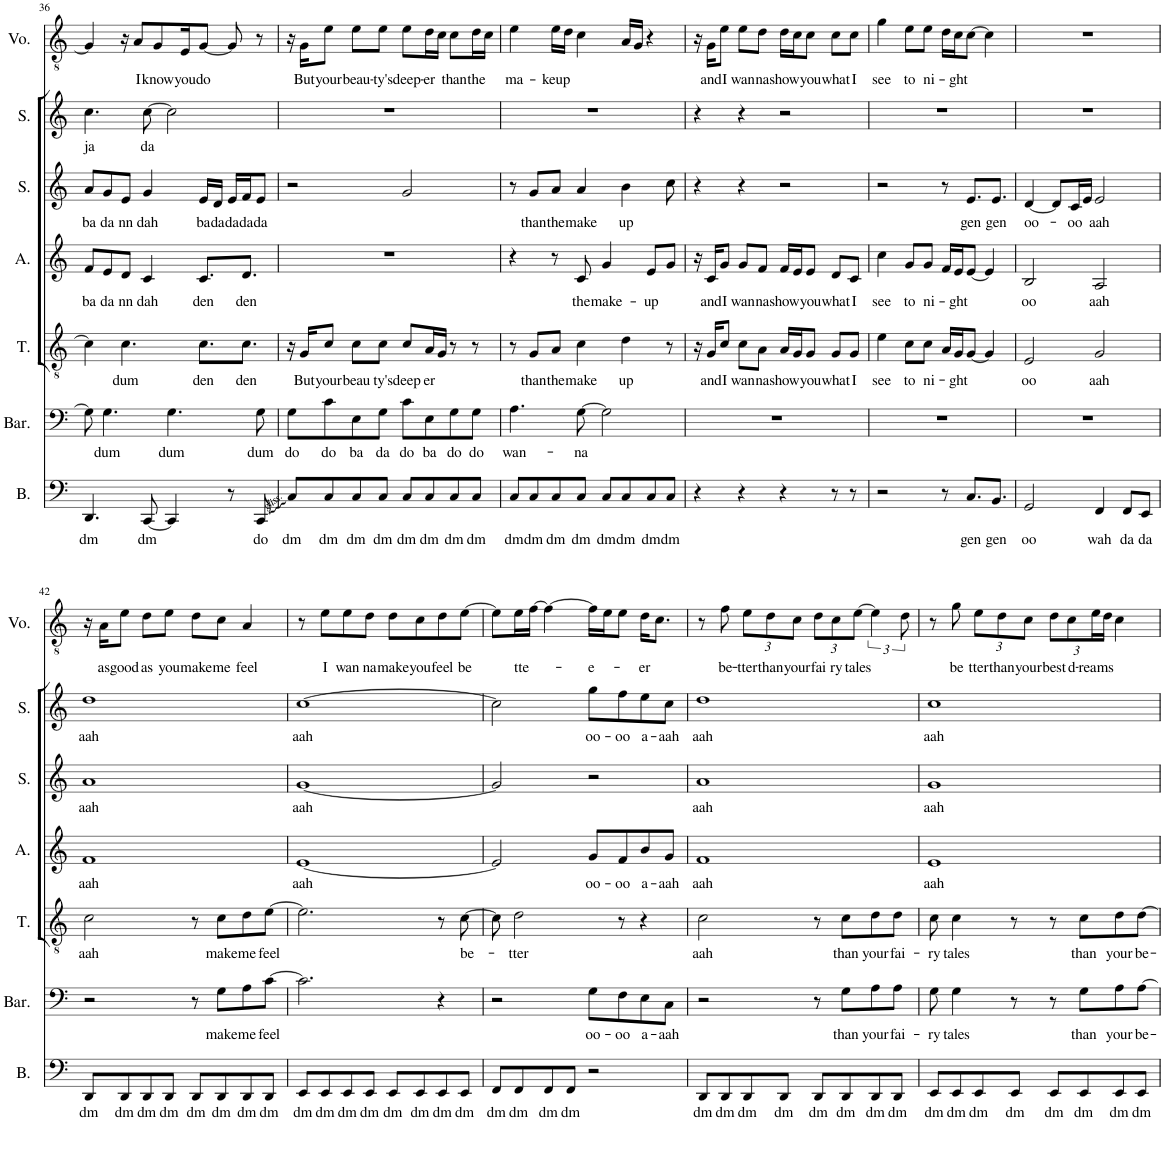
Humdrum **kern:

**kern	**text	**kern	**text	**kern	**text	**kern	**text	**kern	**text	**kern	**text	**kern	**text
*part7	*part7	*part6	*part6	*part5	*part5	*part4	*part4	*part3	*part3	*part2	*part2	*part1	*part1
*staff7	*staff7	*staff6	*staff6	*staff5	*staff5	*staff4	*staff4	*staff3	*staff3	*staff2	*staff2	*staff1	*staff1
*I"Bass	*	*I"Baritone	*	*I"Tenor	*	*I"Alto	*	*I"Soprano	*	*I"Soprano	*	*I"Voice	*
*I'B.	*	*I'Bar.	*	*I'T.	*	*I'A.	*	*I'S.	*	*I'S.	*	*I'Vo.	*
!!LO:PB:g=z
*clefF4	*	*clefF4	*	*clefGv2	*	*clefG2	*	*clefG2	*	*clefG2	*	*clefGv2	*
*k[]	*	*k[]	*	*k[]	*	*k[]	*	*k[]	*	*k[]	*	*k[]	*
*M4/4	*	*M4/4	*	*M4/4	*	*M4/4	*	*M4/4	*	*M4/4	*	*M4/4	*
=36	=36	=36	=36	=36	=36	=36	=36	=36	=36	=36	=36	=36	=36
!	!LO:LY:b	!	!	!	!	!	!LO:LY:b	!	!LO:LY:b	!	!LO:LY:b	!	!
4.DD/	dm	8G\]	.	4c\]	.	8f/L	ba	8a/L	ba	4.cc\	ja	4G/]	.
!	!	!	!LO:LY:b	!	!	!	!LO:LY:b	!	!LO:LY:b	!	!	!	!
.	.	4.G\	dum	.	.	8e/	da	8g/	da	.	.	.	.
!	!	!	!	!	!LO:LY:b	!	!LO:LY:b	!	!LO:LY:b	!	!	!	!
.	.	.	.	4.c\	dum	8d/J	nn	8e/J	nn	.	.	16r	.
!	!	!	!	!	!	!	!	!	!	!	!	!	!LO:LY:b
.	.	.	.	.	.	.	.	.	.	.	.	8A/L	I
!	!LO:LY:b	!	!	!	!	!	!LO:LY:b	!	!LO:LY:b	!	!LO:LY:b	!	!
[8CC/	dm	.	.	.	.	4c/	dah	4g/	dah	[8cc\	da	.	.
!	!	!	!	!	!	!	!	!	!	!	!	!	!LO:LY:b
.	.	.	.	.	.	.	.	.	.	.	.	8G/	know
!	!	!	!LO:LY:b	!	!	!	!	!	!	!	!	!	!
4CC/]	.	4.G\	dum	.	.	.	.	.	.	2cc\]	.	.	.
!	!	!	!	!	!	!	!	!	!	!	!	!	!LO:LY:b
.	.	.	.	.	.	.	.	.	.	.	.	16E/K	you
!	!	!	!	!	!LO:LY:b	!	!LO:LY:b	!	!LO:LY:b	!	!	!	!LO:LY:b
.	.	.	.	8.c\L	den	8.c/L	den	16e/LL	ba	.	.	[8G/J	do
!	!	!	!	!	!	!	!	!	!LO:LY:b	!	!	!	!
.	.	.	.	.	.	.	.	16d/JJ	da	.	.	.	.
!	!	!	!	!	!	!	!	!	!LO:LY:b	!	!	!	!
8r	.	.	.	.	.	.	.	16e/LL	da	.	.	8G/]	.
!	!	!	!	!	!LO:LY:b	!	!LO:LY:b	!	!LO:LY:b	!	!	!	!
.	.	.	.	8.c\J	den	8.d/J	den	16f/J	da	.	.	.	.
!	!LO:LY:b	!	!LO:LY:b	!	!	!	!	!	!LO:LY:b	!	!	!	!
8CC/	do	8G\	dum	.	.	.	.	8e/J	da	.	.	8r	.
=37	=37	=37	=37	=37	=37	=37	=37	=37	=37	=37	=37	=37	=37
!	!LO:LY:b	!	!LO:LY:b	!	!	!	!	!	!	!	!	!	!
8C/L	dm	8G\L	do	16r	.	1r	.	2r	.	1r	.	16r	.
!	!	!	!	!	!LO:LY:b	!	!	!	!	!	!	!	!LO:LY:b
.	.	.	.	16G/KL	But	.	.	.	.	.	.	16G\KL	But
!	!LO:LY:b	!	!LO:LY:b	!	!LO:LY:b	!	!	!	!	!	!	!	!LO:LY:b
8C/	dm	8c\	do	8c/J	your	.	.	.	.	.	.	8e\J	your
!	!LO:LY:b	!	!LO:LY:b	!	!LO:LY:b	!	!	!	!	!	!	!	!LO:LY:b
8C/	dm	8E\	ba	8c\L	beau	.	.	.	.	.	.	8e\L	beau-
!	!LO:LY:b	!	!LO:LY:b	!	!LO:LY:b	!	!	!	!	!	!	!	!LO:LY:b
8C/J	dm	8G\J	da	8c\J	ty's	.	.	.	.	.	.	8e\J	-ty's
!	!LO:LY:b	!	!LO:LY:b	!	!LO:LY:b	!	!	!	!	!	!	!	!LO:LY:b
8C/L	dm	8c\L	do	8c/L	deep	.	.	2g/	.	.	.	8e\L	deep-
!	!LO:LY:b	!	!LO:LY:b	!	!LO:LY:b	!	!	!	!	!	!	!	!LO:LY:b
8C/	dm	8E\	ba	16A/L	er	.	.	.	.	.	.	16d\L	-er
.	.	.	.	16G/JJ	.	.	.	.	.	.	.	16c\JJ	.
!	!LO:LY:b	!	!LO:LY:b	!	!	!	!	!	!	!	!	!	!LO:LY:b
8C/	dm	8G\	do	8r	.	.	.	.	.	.	.	8c\L	than
!	!LO:LY:b	!	!LO:LY:b	!	!	!	!	!	!	!	!	!	!LO:LY:b
8C/J	dm	8G\J	do	8r	.	.	.	.	.	.	.	16d\L	the
.	.	.	.	.	.	.	.	.	.	.	.	16c\JJ	.
=38	=38	=38	=38	=38	=38	=38	=38	=38	=38	=38	=38	=38	=38
!	!LO:LY:b	!	!LO:LY:b	!	!	!	!	!	!	!	!	!	!LO:LY:b
8C/L	dm	4.A\	wan-	8r	.	4r	.	8r	.	1r	.	4e\	ma-
!	!LO:LY:b	!	!	!	!LO:LY:b	!	!	!	!LO:LY:b	!	!	!	!
8C/	dm	.	.	8G/L	than	.	.	8g/L	than	.	.	.	.
!	!LO:LY:b	!	!	!	!LO:LY:b	!	!	!	!LO:LY:b	!	!	!	!LO:LY:b
8C/	dm	.	.	8A/J	the	8r	.	8a/J	the	.	.	16e\LL	-keup
.	.	.	.	.	.	.	.	.	.	.	.	16d\JJ	.
!	!LO:LY:b	!	!LO:LY:b	!	!LO:LY:b	!	!LO:LY:b	!	!LO:LY:b	!	!	!	!
8C/J	dm	[8G\	-na	4c\	make	8c/	the	4a/	make	.	.	4c\	.
!	!LO:LY:b	!	!	!	!	!	!LO:LY:b	!	!	!	!	!	!
8C/L	dm	2G\]	.	.	.	4g/	make-	.	.	.	.	.	.
!	!LO:LY:b	!	!	!	!LO:LY:b	!	!	!	!LO:LY:b	!	!	!	!
8C/	dm	.	.	4d\	up	.	.	4b\	up	.	.	16A/LL	.
.	.	.	.	.	.	.	.	.	.	.	.	16G/JJ	.
!	!LO:LY:b	!	!	!	!	!	!LO:LY:b	!	!	!	!	!	!
8C/	dm	.	.	.	.	8e/L	-up	.	.	.	.	4r	.
!	!LO:LY:b	!	!	!	!	!	!	!	!	!	!	!	!
8C/J	dm	.	.	8r	.	8g/J	.	8cc\	.	.	.	.	.
=39	=39	=39	=39	=39	=39	=39	=39	=39	=39	=39	=39	=39	=39
4r	.	1r	.	16r	.	16r	.	4r	.	4r	.	16r	.
!	!	!	!	!	!LO:LY:b	!	!LO:LY:b	!	!	!	!	!	!LO:LY:b
.	.	.	.	16G/KL	and	16c/KL	and	.	.	.	.	16G\KL	and
!	!	!	!	!	!LO:LY:b	!	!LO:LY:b	!	!	!	!	!	!LO:LY:b
.	.	.	.	8c/J	I	8g/J	I	.	.	.	.	8e\J	I
!	!	!	!	!	!LO:LY:b	!	!LO:LY:b	!	!	!	!	!	!LO:LY:b
4r	.	.	.	8c\L	wan	8g/L	wan	4r	.	4r	.	8e\L	wan
!	!	!	!	!	!LO:LY:b	!	!LO:LY:b	!	!	!	!	!	!LO:LY:b
.	.	.	.	8A\J	na	8f/J	na	.	.	.	.	8d\J	na
!	!	!	!	!	!LO:LY:b	!	!LO:LY:b	!	!	!	!	!	!LO:LY:b
4r	.	.	.	16A/LL	show	16f/LL	show	2r	.	2r	.	16d\LL	show
.	.	.	.	16G/J	.	16e/J	.	.	.	.	.	16c\J	.
!	!	!	!	!	!LO:LY:b	!	!LO:LY:b	!	!	!	!	!	!LO:LY:b
.	.	.	.	8G/J	you	8e/J	you	.	.	.	.	8c\J	you
!	!	!	!	!	!LO:LY:b	!	!LO:LY:b	!	!	!	!	!	!LO:LY:b
8r	.	.	.	8G/L	what	8d/L	what	.	.	.	.	8c\L	what
!	!	!	!	!	!LO:LY:b	!	!LO:LY:b	!	!	!	!	!	!LO:LY:b
8r	.	.	.	8G/J	I	8c/J	I	.	.	.	.	8c\J	I
=40	=40	=40	=40	=40	=40	=40	=40	=40	=40	=40	=40	=40	=40
!	!	!	!	!	!LO:LY:b	!	!LO:LY:b	!	!	!	!	!	!LO:LY:b
2r	.	1r	.	4e\	see	4cc\	see	2r	.	1r	.	4g\	see
!	!	!	!	!	!LO:LY:b	!	!LO:LY:b	!	!	!	!	!	!LO:LY:b
.	.	.	.	8c\L	to	8g/L	to	.	.	.	.	8e\L	to
!	!	!	!	!	!LO:LY:b	!	!LO:LY:b	!	!	!	!	!	!LO:LY:b
.	.	.	.	8c\J	ni-	8g/J	ni-	.	.	.	.	8e\J	ni-
8r	.	.	.	16A/LL	.	16f/LL	.	8r	.	.	.	16d\LL	.
!	!	!	!	!	!LO:LY:b	!	!LO:LY:b	!	!	!	!	!	!LO:LY:b
.	.	.	.	16G/J	-ght	16e/J	-ght	.	.	.	.	16c\J	-ght
!	!LO:LY:b	!	!	!	!	!	!	!	!LO:LY:b	!	!	!	!
8.C/L	gen	.	.	[8G/J	.	[8e/J	.	8.e/L	gen	.	.	[8c\J	.
.	.	.	.	4G/]	.	4e/]	.	.	.	.	.	4c\]	.
!	!LO:LY:b	!	!	!	!	!	!	!	!LO:LY:b	!	!	!	!
8.BB/J	gen	.	.	.	.	.	.	8.e/J	gen	.	.	.	.
=41	=41	=41	=41	=41	=41	=41	=41	=41	=41	=41	=41	=41	=41
!	!LO:LY:b	!	!	!	!LO:LY:b	!	!LO:LY:b	!	!LO:LY:b	!	!	!	!
2GG/	oo	1r	.	2E/	oo	2B/	oo	[4d/	oo-	1r	.	1r	.
.	.	.	.	.	.	.	.	8d/L]	.	.	.	.	.
!	!	!	!	!	!	!	!	!	!LO:LY:b	!	!	!	!
.	.	.	.	.	.	.	.	16c/L	-oo	.	.	.	.
.	.	.	.	.	.	.	.	16e/JJ	.	.	.	.	.
!	!LO:LY:b	!	!	!	!LO:LY:b	!	!LO:LY:b	!	!LO:LY:b	!	!	!	!
4FF/	wah	.	.	2G/	aah	2A/	aah	2e/	aah	.	.	.	.
!	!LO:LY:b	!	!	!	!	!	!	!	!	!	!	!	!
8FF/L	da	.	.	.	.	.	.	.	.	.	.	.	.
!	!LO:LY:b	!	!	!	!	!	!	!	!	!	!	!	!
8EE/J	da	.	.	.	.	.	.	.	.	.	.	.	.
!!LO:LB:g=z
=42	=42	=42	=42	=42	=42	=42	=42	=42	=42	=42	=42	=42	=42
!	!LO:LY:b	!	!	!	!LO:LY:b	!	!LO:LY:b	!	!LO:LY:b	!	!LO:LY:b	!	!
8DD/L	dm	2r	.	2c\	aah	1f	aah	1a	aah	1dd	aah	16r	.
!	!	!	!	!	!	!	!	!	!	!	!	!	!LO:LY:b
.	.	.	.	.	.	.	.	.	.	.	.	16A\KL	as
!	!LO:LY:b	!	!	!	!	!	!	!	!	!	!	!	!LO:LY:b
8DD/	dm	.	.	.	.	.	.	.	.	.	.	8e\J	good
!	!LO:LY:b	!	!	!	!	!	!	!	!	!	!	!	!LO:LY:b
8DD/	dm	.	.	.	.	.	.	.	.	.	.	8d\L	as
!	!LO:LY:b	!	!	!	!	!	!	!	!	!	!	!	!LO:LY:b
8DD/J	dm	.	.	.	.	.	.	.	.	.	.	8e\J	you
!	!LO:LY:b	!	!	!	!	!	!	!	!	!	!	!	!LO:LY:b
8DD/L	dm	8r	.	8r	.	.	.	.	.	.	.	8d\L	make
!	!LO:LY:b	!	!LO:LY:b	!	!LO:LY:b	!	!	!	!	!	!	!	!LO:LY:b
8DD/	dm	8G\L	make	8c\L	make	.	.	.	.	.	.	8c\J	me
!	!LO:LY:b	!	!LO:LY:b	!	!LO:LY:b	!	!	!	!	!	!	!	!LO:LY:b
8DD/	dm	8A\	me	8d\	me	.	.	.	.	.	.	4A/	feel
!	!LO:LY:b	!	!LO:LY:b	!	!LO:LY:b	!	!	!	!	!	!	!	!
8DD/J	dm	[8c\J	feel	[8e\J	feel	.	.	.	.	.	.	.	.
=43	=43	=43	=43	=43	=43	=43	=43	=43	=43	=43	=43	=43	=43
!	!LO:LY:b	!	!	!	!	!	!LO:LY:b	!	!LO:LY:b	!	!LO:LY:b	!	!
8EE/L	dm	2.c\]	.	2.e\]	.	[1e	aah	[1g	aah	[1cc	aah	8r	.
!	!LO:LY:b	!	!	!	!	!	!	!	!	!	!	!	!LO:LY:b
8EE/	dm	.	.	.	.	.	.	.	.	.	.	8e\L	I
!	!LO:LY:b	!	!	!	!	!	!	!	!	!	!	!	!LO:LY:b
8EE/	dm	.	.	.	.	.	.	.	.	.	.	8e\	wan
!	!LO:LY:b	!	!	!	!	!	!	!	!	!	!	!	!LO:LY:b
8EE/J	dm	.	.	.	.	.	.	.	.	.	.	8d\J	na
!	!LO:LY:b	!	!	!	!	!	!	!	!	!	!	!	!LO:LY:b
8EE/L	dm	.	.	.	.	.	.	.	.	.	.	8d\L	make
!	!LO:LY:b	!	!	!	!	!	!	!	!	!	!	!	!LO:LY:b
8EE/	dm	.	.	.	.	.	.	.	.	.	.	8c\	you
!	!LO:LY:b	!	!	!	!	!	!	!	!	!	!	!	!LO:LY:b
8EE/	dm	4r	.	8r	.	.	.	.	.	.	.	8d\	feel
!	!LO:LY:b	!	!	!	!LO:LY:b	!	!	!	!	!	!	!	!LO:LY:b
8EE/J	dm	.	.	[8c\	be-	.	.	.	.	.	.	[8e\J	be
=44	=44	=44	=44	=44	=44	=44	=44	=44	=44	=44	=44	=44	=44
!	!LO:LY:b	!	!	!	!	!	!	!	!	!	!	!	!
8FF/L	dm	2r	.	8c\]	.	2e/]	.	2g/]	.	2cc\]	.	8e\L]	.
!	!LO:LY:b	!	!	!	!LO:LY:b	!	!	!	!	!	!	!	!LO:LY:b
8FF/	dm	.	.	2d\	tter	.	.	.	.	.	.	16e\L	tte-
.	.	.	.	.	.	.	.	.	.	.	.	[16f\JJ	.
!	!LO:LY:b	!	!	!	!	!	!	!	!	!	!	!	!
8FF/	dm	.	.	.	.	.	.	.	.	.	.	4f\_	.
!	!LO:LY:b	!	!	!	!	!	!	!	!	!	!	!	!
8FF/J	dm	.	.	.	.	.	.	.	.	.	.	.	.
!	!	!	!LO:LY:b	!	!	!	!LO:LY:b	!	!	!	!LO:LY:b	!	!LO:LY:b
2r	.	8G\L	oo-	.	.	8g/L	oo-	2r	.	8gg\L	oo-	16f\LL]	-e-
.	.	.	.	.	.	.	.	.	.	.	.	16e\J	.
!	!	!	!LO:LY:b	!	!	!	!LO:LY:b	!	!	!	!LO:LY:b	!	!
.	.	8F\	-oo	8r	.	8f/	-oo	.	.	8ff\	-oo	8e\J	.
!	!	!	!LO:LY:b	!	!	!	!LO:LY:b	!	!	!	!LO:LY:b	!	!LO:LY:b
.	.	8E\	a-	4r	.	8b/	a-	.	.	8ee\	a-	16d\KL	-er
.	.	.	.	.	.	.	.	.	.	.	.	8.c\J	.
!	!	!	!LO:LY:b	!	!	!	!LO:LY:b	!	!	!	!LO:LY:b	!	!
.	.	8C\J	-aah	.	.	8g/J	-aah	.	.	8cc\J	-aah	.	.
=45	=45	=45	=45	=45	=45	=45	=45	=45	=45	=45	=45	=45	=45
!	!LO:LY:b	!	!	!	!LO:LY:b	!	!LO:LY:b	!	!LO:LY:b	!	!LO:LY:b	!	!
8DD/L	dm	2r	.	2c\	aah	1f	aah	1a	aah	1dd	aah	8r	.
!	!LO:LY:b	!	!	!	!	!	!	!	!	!	!	!	!LO:LY:b
8DD/	dm	.	.	.	.	.	.	.	.	.	.	8f\	be-
!	!LO:LY:b	!	!	!	!	!	!	!	!	!	!	!	!
*	*	*	*	*	*	*	*	*	*	*	*	*Xbrackettup	*
!	!	!	!	!	!	!	!	!	!	!	!	!	!LO:LY:b
8DD/	dm	.	.	.	.	.	.	.	.	.	.	12e\L	-tter
!	!	!	!	!	!	!	!	!	!	!	!	!	!LO:LY:b
.	.	.	.	.	.	.	.	.	.	.	.	12d\	than
!	!LO:LY:b	!	!	!	!	!	!	!	!	!	!	!	!
8DD/J	dm	.	.	.	.	.	.	.	.	.	.	.	.
!	!	!	!	!	!	!	!	!	!	!	!	!	!LO:LY:b
.	.	.	.	.	.	.	.	.	.	.	.	12c\J	your
!	!LO:LY:b	!	!	!	!	!	!	!	!	!	!	!	!LO:LY:b
8DD/L	dm	8r	.	8r	.	.	.	.	.	.	.	12d\L	fai
!	!	!	!	!	!	!	!	!	!	!	!	!	!LO:LY:b
.	.	.	.	.	.	.	.	.	.	.	.	12c\	ry
!	!LO:LY:b	!	!LO:LY:b	!	!LO:LY:b	!	!	!	!	!	!	!	!
8DD/	dm	8G\L	than	8c\L	than	.	.	.	.	.	.	.	.
!	!	!	!	!	!	!	!	!	!	!	!	!	!LO:LY:b
.	.	.	.	.	.	.	.	.	.	.	.	[4e\	tales
!	!LO:LY:b	!	!LO:LY:b	!	!LO:LY:b	!	!	!	!	!	!	!	!
8DD/	dm	8A\	your	8d\	your	.	.	.	.	.	.	.	.
!	!LO:LY:b	!	!LO:LY:b	!	!LO:LY:b	!	!	!	!	!	!	!	!
8DD/J	dm	8A\J	fai-	8d\J	fai-	.	.	.	.	.	.	.	.
.	.	.	.	.	.	.	.	.	.	.	.	12d\	.
=46	=46	=46	=46	=46	=46	=46	=46	=46	=46	=46	=46	=46	=46
!	!LO:LY:b	!	!LO:LY:b	!	!LO:LY:b	!	!LO:LY:b	!	!LO:LY:b	!	!LO:LY:b	!	!
8EE/L	dm	8G\	-ry	8c\	-ry	1e	aah	1g	aah	1cc	aah	8r	.
!	!LO:LY:b	!	!LO:LY:b	!	!LO:LY:b	!	!	!	!	!	!	!	!LO:LY:b
8EE/	dm	4G\	tales	4c\	tales	.	.	.	.	.	.	8g\	be
!	!LO:LY:b	!	!	!	!	!	!	!	!	!	!	!	!LO:LY:b
8EE/	dm	.	.	.	.	.	.	.	.	.	.	12e\L	tter
!	!	!	!	!	!	!	!	!	!	!	!	!	!LO:LY:b
.	.	.	.	.	.	.	.	.	.	.	.	12d\	than
!	!LO:LY:b	!	!	!	!	!	!	!	!	!	!	!	!
8EE/J	dm	8r	.	8r	.	.	.	.	.	.	.	.	.
!	!	!	!	!	!	!	!	!	!	!	!	!	!LO:LY:b
.	.	.	.	.	.	.	.	.	.	.	.	12c\J	your
!	!LO:LY:b	!	!	!	!	!	!	!	!	!	!	!	!LO:LY:b
8EE/L	dm	8r	.	8r	.	.	.	.	.	.	.	12d\L	best
!	!	!	!	!	!	!	!	!	!	!	!	!	!LO:LY:b
.	.	.	.	.	.	.	.	.	.	.	.	12c\	d-
!	!LO:LY:b	!	!LO:LY:b	!	!LO:LY:b	!	!	!	!	!	!	!	!
8EE/	dm	8G\L	than	8c\L	than	.	.	.	.	.	.	.	.
!	!	!	!	!	!	!	!	!	!	!	!	!	!LO:LY:b
.	.	.	.	.	.	.	.	.	.	.	.	24e\L	-reams
.	.	.	.	.	.	.	.	.	.	.	.	24d\JJ	.
!	!LO:LY:b	!	!LO:LY:b	!	!LO:LY:b	!	!	!	!	!	!	!	!
8EE/	dm	8A\	your	8d\	your	.	.	.	.	.	.	4c\	.
!	!LO:LY:b	!	!LO:LY:b	!	!LO:LY:b	!	!	!	!	!	!	!	!
8EE/J	dm	[8A\J	be-	[8d\J	be-	.	.	.	.	.	.	.	.
=	=	=	=	=	=	=	=	=	=	=	=	=	=
*-	*-	*-	*-	*-	*-	*-	*-	*-	*-	*-	*-	*-	*-
